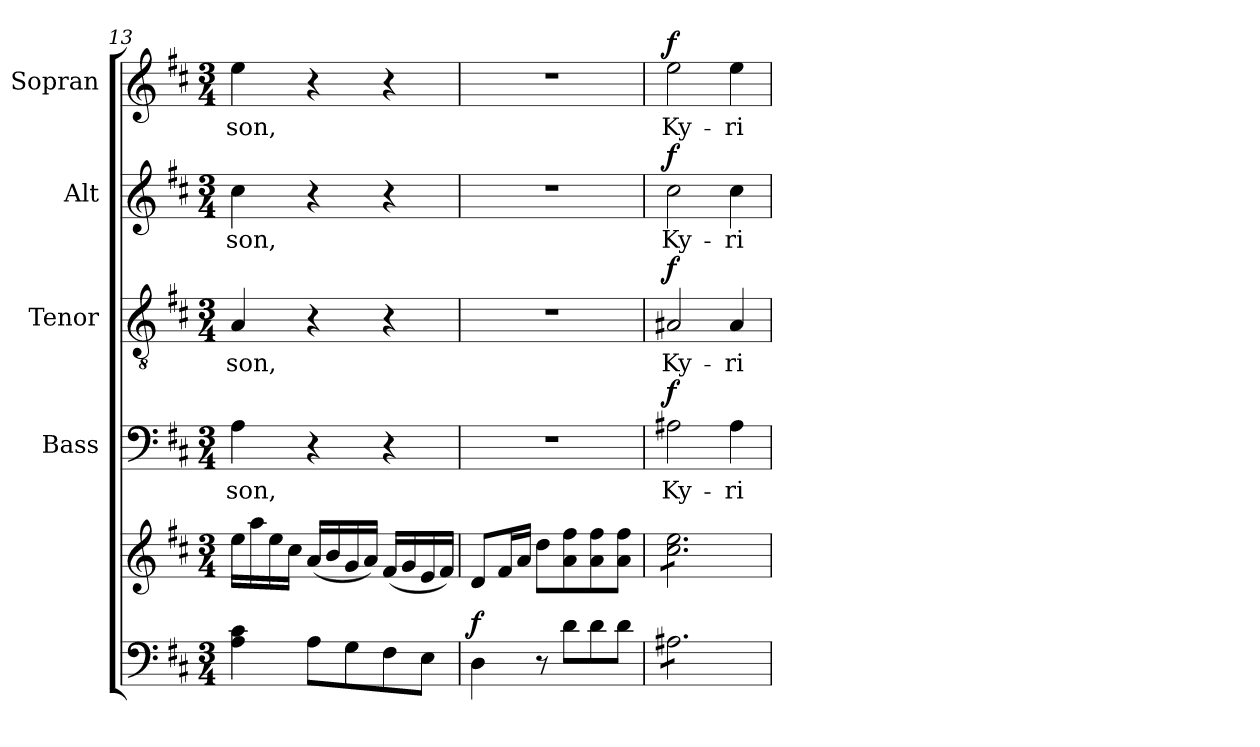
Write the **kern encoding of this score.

**kern	**kern	**dynam	**kern	**text	**dynam	**kern	**text	**dynam	**kern	**text	**dynam	**kern	**text	**dynam
*part5	*part5	*part5	*part4	*part4	*part4	*part3	*part3	*part3	*part2	*part2	*part2	*part1	*part1	*part1
*staff6	*staff5	*staff5/6	*staff4	*staff4	*staff4	*staff3	*staff3	*staff3	*staff2	*staff2	*staff2	*staff1	*staff1	*staff1
*	*	*	*I"Bass	*	*	*I"Tenor	*	*	*I"Alt	*	*	*I"Sopran	*	*
*	*	*	*I'B.	*	*	*I'T.	*	*	*I'A.	*	*	*I'S.	*	*
*clefF4	*clefG2	*	*clefF4	*	*	*clefGv2	*	*	*clefG2	*	*	*clefG2	*	*
*k[f#c#]	*k[f#c#]	*	*k[f#c#]	*	*	*k[f#c#]	*	*	*k[f#c#]	*	*	*k[f#c#]	*	*
*D:	*D:	*	*D:	*	*	*D:	*	*	*D:	*	*	*D:	*	*
*M3/4	*M3/4	*	*M3/4	*	*	*M3/4	*	*	*M3/4	*	*	*M3/4	*	*
=13	=13	=13	=13	=13	=13	=13	=13	=13	=13	=13	=13	=13	=13	=13
!	!	!	!	!LO:LY:b	!	!	!LO:LY:b	!	!	!LO:LY:b	!	!	!LO:LY:b	!
4A\ 4c#\	16ee\LL	.	4A\	-son,	.	4A/	-son,	.	4cc#\	-son,	.	4ee\	-son,	.
.	16aa\	.	.	.	.	.	.	.	.	.	.	.	.	.
.	16ee\	.	.	.	.	.	.	.	.	.	.	.	.	.
.	16cc#\JJ	.	.	.	.	.	.	.	.	.	.	.	.	.
8A\L	(<16a/LL	.	4r	.	.	4r	.	.	4r	.	.	4r	.	.
.	16b/	.	.	.	.	.	.	.	.	.	.	.	.	.
8G\	16g/	.	.	.	.	.	.	.	.	.	.	.	.	.
.	16a/JJ)	.	.	.	.	.	.	.	.	.	.	.	.	.
8F#\	(<16f#/LL	.	4r	.	.	4r	.	.	4r	.	.	4r	.	.
.	16g/	.	.	.	.	.	.	.	.	.	.	.	.	.
8E\J	16e/	.	.	.	.	.	.	.	.	.	.	.	.	.
.	16f#/JJ)	.	.	.	.	.	.	.	.	.	.	.	.	.
=14	=14	=14	=14	=14	=14	=14	=14	=14	=14	=14	=14	=14	=14	=14
!	!	!LO:DY:a=2	!	!	!	!	!	!	!	!	!	!	!	!
4D\	8d/L	f	2.r	.	.	2.r	.	.	2.r	.	.	2.r	.	.
.	16f#/L	.	.	.	.	.	.	.	.	.	.	.	.	.
.	16a/JJ	.	.	.	.	.	.	.	.	.	.	.	.	.
8r	8dd\L	.	.	.	.	.	.	.	.	.	.	.	.	.
8d\L	8a\ 8ff#\	.	.	.	.	.	.	.	.	.	.	.	.	.
8d\	8a\ 8ff#\	.	.	.	.	.	.	.	.	.	.	.	.	.
8d\J	8a\ 8ff#\J	.	.	.	.	.	.	.	.	.	.	.	.	.
=15	=15	=15	=15	=15	=15	=15	=15	=15	=15	=15	=15	=15	=15	=15
!	!	!	!	!LO:LY:b	!LO:DY:a	!	!LO:LY:b	!LO:DY:a	!	!LO:LY:b	!LO:DY:a	!	!LO:LY:b	!LO:DY:a
*tremolo	*	*	*	*	*	*	*	*	*	*	*	*	*	*
*	*tremolo	*	*	*	*	*	*	*	*	*	*	*	*	*
8A#X\L	8cc#\ 8ee\L	.	2A#X\	Ky-	f	2A#X/	Ky-	f	2cc#\	Ky-	f	2ee\	Ky-	f
8A#X\	8cc#\ 8ee\	.	.	.	.	.	.	.	.	.	.	.	.	.
8A#X\	8cc#\ 8ee\	.	.	.	.	.	.	.	.	.	.	.	.	.
8A#X\	8cc#\ 8ee\	.	.	.	.	.	.	.	.	.	.	.	.	.
!	!	!	!	!LO:LY:b	!	!	!LO:LY:b	!	!	!LO:LY:b	!	!	!LO:LY:b	!
8A#X\	8cc#\ 8ee\	.	4A#\	-ri-	.	4A#/	-ri-	.	4cc#\	-ri-	.	4ee\	-ri-	.
8A#X\J	8cc#\ 8ee\J	.	.	.	.	.	.	.	.	.	.	.	.	.
*	*Xtremolo	*	*	*	*	*	*	*	*	*	*	*	*	*
*Xtremolo	*	*	*	*	*	*	*	*	*	*	*	*	*	*
=	=	=	=	=	=	=	=	=	=	=	=	=	=	=
*-	*-	*-	*-	*-	*-	*-	*-	*-	*-	*-	*-	*-	*-	*-
